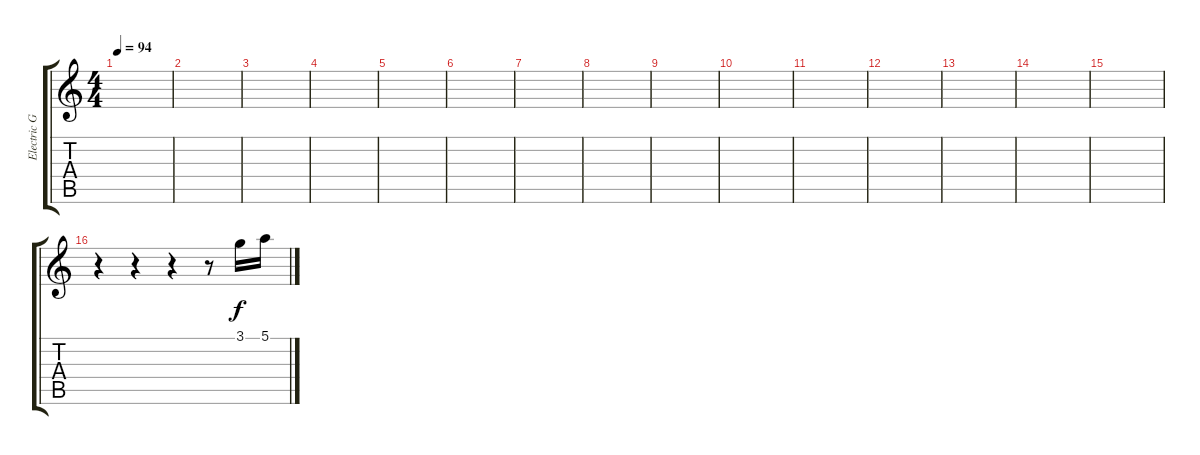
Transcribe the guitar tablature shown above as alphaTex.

\track ("Electric Guitar Solo" "Electric G") {instrument overdrivenguitar}
\staff {score tabs}
\tuning (E4 B3 G3 D3 A2 E2) {hide}
\ts (4 4)
\tempo 94
\clef g2
\ks c
|
|
|
|
|
|
|
|
|
|
|
|
|
|
|
r.4 r.4 r.4 r.8 3.1.16 5.1.16
